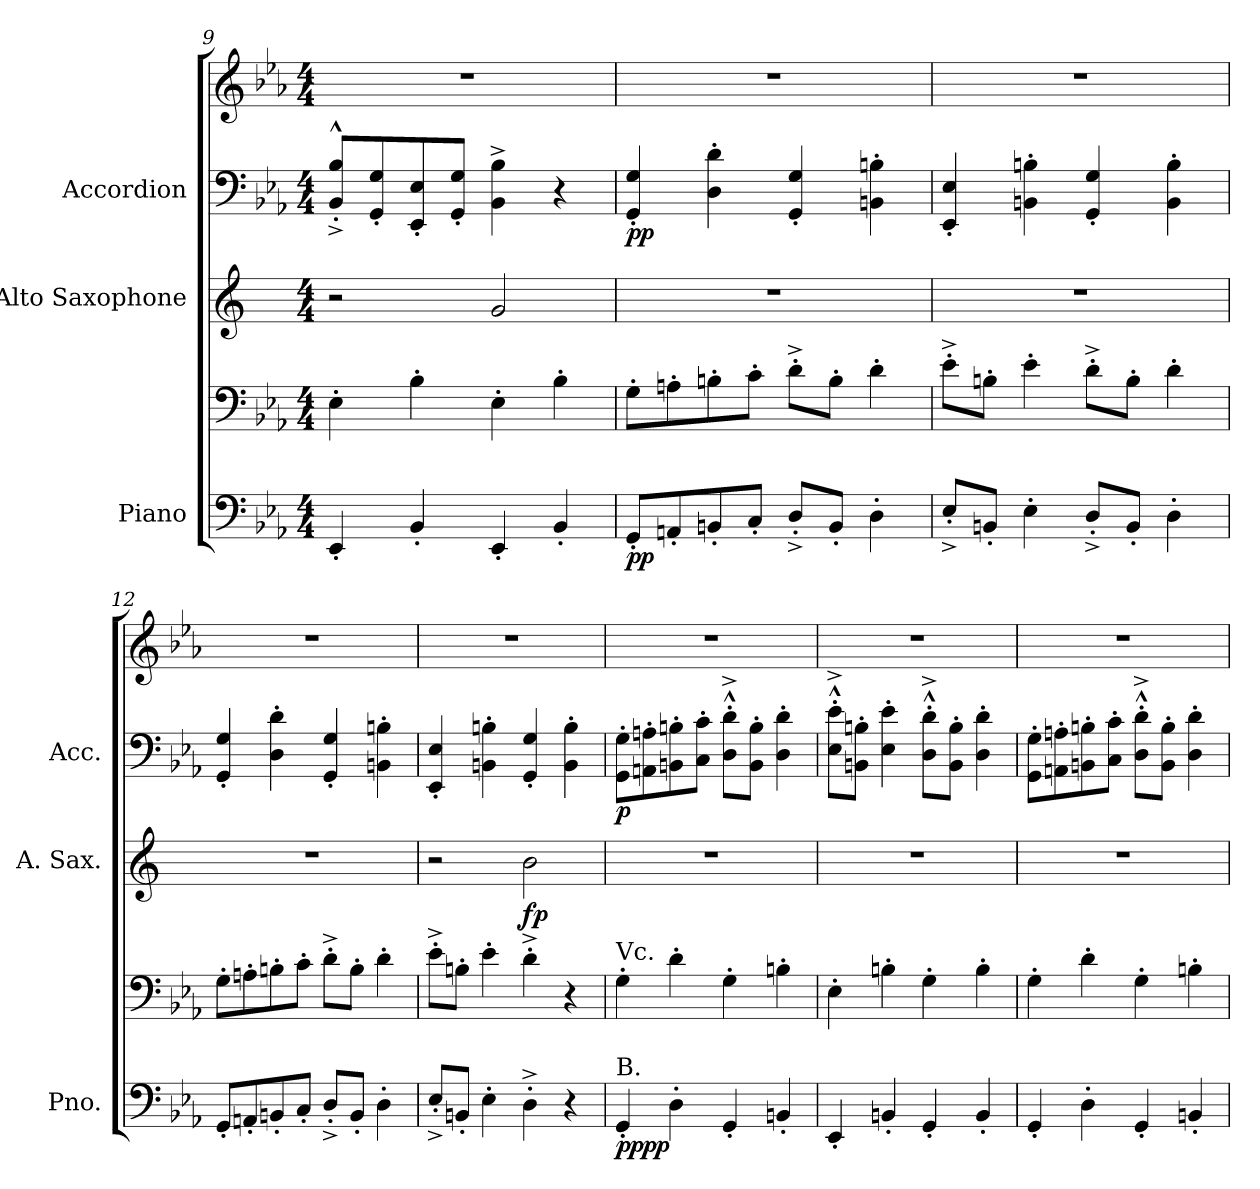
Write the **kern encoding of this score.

**kern	**kern	**dynam	**kern	**dynam	**kern	**kern	**dynam
*part3	*part3	*part3	*part2	*part2	*part1	*part1	*part1
*staff5	*staff4	*staff4/5	*staff3	*staff3	*staff2	*staff1	*staff1/2
*I"Piano	*	*	*I"Alto Saxophone	*	*I"Accordion	*	*
*I'Pno.	*	*	*I'A. Sax.	*	*I'Acc.	*	*
*clefF4	*clefF4	*	*clefG2	*	*clefF4	*clefG2	*
*	*	*	*ITrd5c9	*	*	*	*
*k[b-e-a-]	*k[b-e-a-]	*	*k[b-e-a-]	*	*k[b-e-a-]	*k[b-e-a-]	*
*M4/4	*M4/4	*	*M4/4	*	*M4/4	*M4/4	*
=9	=9	=9	=9	=9	=9	=9	=9
4EE-'/	4E-'\	.	2r	.	8BB-/'^^^ 8B-/'^^^L	1r	.
.	.	.	.	.	8GG/' 8G/'	.	.
4BB-'/	4B-'\	.	.	.	8EE-/' 8E-/'	.	.
.	.	.	.	.	8GG/' 8G/'J	.	.
!	!	!	!	!LO:DY:b	!	!	!
!	!	!	!	!LO:DY:n=1:b	!	!	!
4EE-'/	4E-'\	.	2B-/	p fp	4BB-\^ 4B-\^	.	.
4BB-'/	4B-'\	.	.	.	4r	.	.
!!LO:PB:g=z
=10	=10	=10	=10	=10	=10	=10	=10
!	!	!LO:DY:b=2	!	!	!	!	!
!	!	!LO:DY:n=1:b	!	!	!	!	!LO:DY:b=2
8GG'/L	8G'\L	p p	1r	.	4GG/' 4G/'	1r	pp
8AAn'/	8An'\	.	.	.	.	.	.
8BBn'/	8Bn'\	.	.	.	4D\' 4d\'	.	.
8C'/J	8c'\J	.	.	.	.	.	.
8D'^/L	8d'^\L	.	.	.	4GG/' 4G/'	.	.
8BB'/J	8B'\J	.	.	.	.	.	.
4D'\	4d'\	.	.	.	4BBn\' 4Bn\'	.	.
=11	=11	=11	=11	=11	=11	=11	=11
8E-'^/L	8e-'^\L	.	1r	.	4EE-/' 4E-/'	1r	.
8BBn'/J	8Bn'\J	.	.	.	.	.	.
4E-'\	4e-'\	.	.	.	4BBn\' 4Bn\'	.	.
8D'^/L	8d'^\L	.	.	.	4GG/' 4G/'	.	.
8BB'/J	8B'\J	.	.	.	.	.	.
4D'\	4d'\	.	.	.	4BB\' 4B\'	.	.
=12	=12	=12	=12	=12	=12	=12	=12
8GG'/L	8G'\L	.	1r	.	4GG/' 4G/'	1r	.
8AAn'/	8An'\	.	.	.	.	.	.
8BBn'/	8Bn'\	.	.	.	4D\' 4d\'	.	.
8C'/J	8c'\J	.	.	.	.	.	.
8D'^/L	8d'^\L	.	.	.	4GG/' 4G/'	.	.
8BB'/J	8B'\J	.	.	.	.	.	.
4D'\	4d'\	.	.	.	4BBn\' 4Bn\'	.	.
=13	=13	=13	=13	=13	=13	=13	=13
8E-'^/L	8e-'^\L	.	2r	.	4EE-/' 4E-/'	1r	.
8BBn'/J	8Bn'\J	.	.	.	.	.	.
4E-'\	4e-'\	.	.	.	4BBn\' 4Bn\'	.	.
!	!	!	!	!LO:DY:b	!	!	!
4D'^\	4d'^\	.	2d\	fp	4GG/' 4G/'	.	.
4r	4r	.	.	.	4BB\' 4B\'	.	.
!!LO:LB:g=z
=14	=14	=14	=14	=14	=14	=14	=14
!	!LO:TX:a:t=Vc.	!	!	!	!	!	!
!LO:TX:a:t=B.	!	!	!	!	!	!	!
!	!	!LO:DY:b=2	!	!	!	!	!
!	!	!LO:DY:n=1:b	!	!	!	!	!LO:DY:b=2
4GG'/	4G'\	pp pp	1r	.	8GG\' 8G\'L	1r	p
.	.	.	.	.	8AAn\' 8An\'	.	.
4D'\	4d'\	.	.	.	8BBn\' 8Bn\'	.	.
.	.	.	.	.	8C\' 8c\'J	.	.
4GG'/	4G'\	.	.	.	8D\'^^^ 8d\'^^^L	.	.
.	.	.	.	.	8BB\' 8B\'J	.	.
4BBn'/	4Bn'\	.	.	.	4D\' 4d\'	.	.
=15	=15	=15	=15	=15	=15	=15	=15
4EE-'/	4E-'\	.	1r	.	8E-\'^^^ 8e-\'^^^L	1r	.
.	.	.	.	.	8BBn\' 8Bn\'J	.	.
4BBn'/	4Bn'\	.	.	.	4E-\' 4e-\'	.	.
4GG'/	4G'\	.	.	.	8D\'^^^ 8d\'^^^L	.	.
.	.	.	.	.	8BB\' 8B\'J	.	.
4BB'/	4B'\	.	.	.	4D\' 4d\'	.	.
=16	=16	=16	=16	=16	=16	=16	=16
4GG'/	4G'\	.	1r	.	8GG\' 8G\'L	1r	.
.	.	.	.	.	8AAn\' 8An\'	.	.
4D'\	4d'\	.	.	.	8BBn\' 8Bn\'	.	.
.	.	.	.	.	8C\' 8c\'J	.	.
4GG'/	4G'\	.	.	.	8D\'^^^ 8d\'^^^L	.	.
.	.	.	.	.	8BB\' 8B\'J	.	.
4BBn'/	4Bn'\	.	.	.	4D\' 4d\'	.	.
=	=	=	=	=	=	=	=
*-	*-	*-	*-	*-	*-	*-	*-
